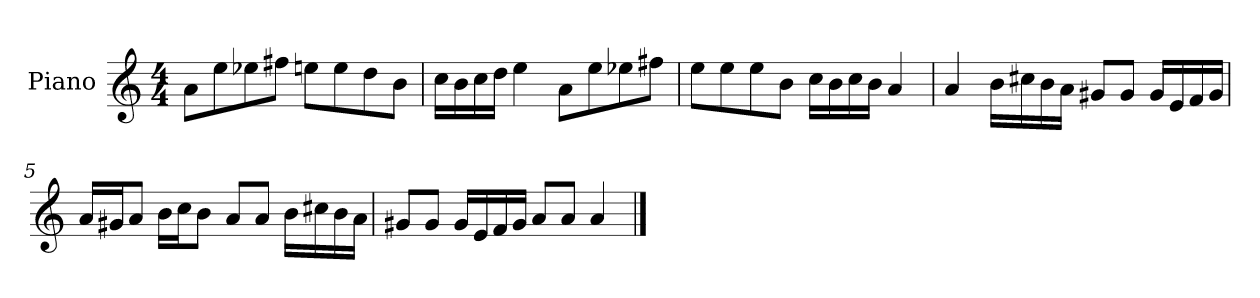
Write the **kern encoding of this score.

**kern
*part1
*staff1
*I"Piano
*I'P-no
*clefG2
*k[]
*M4/4
*MM90
=1
8a\L
8ee\
8ee-X\
8ff#X\J
8een\L
8ee\
8dd\
8b\J
=2
16cc\LL
16b\
16cc\
16dd\JJ
4ee\
8a\L
8ee\
8ee-X\
8ff#X\J
=3
8ee\L
8ee\
8ee\
8b\J
16cc\LL
16b\
16cc\
16b\JJ
4a/
=4
4a/
16b\LL
16cc#X\
16b\
16a\JJ
8g#X/L
8g#/J
16g#/LL
16e/
16f/
16g#/JJ
!!LO:LB:g=z
=5
16a/LL
16g#X/J
8a/J
16b\LL
16cc\J
8b\J
8a/L
8a/J
16b\LL
16cc#X\
16b\
16a\JJ
=6
8g#X/L
8g#/J
16g#/LL
16e/
16f/
16g#/JJ
8a/L
8a/J
4a/
==
*-
